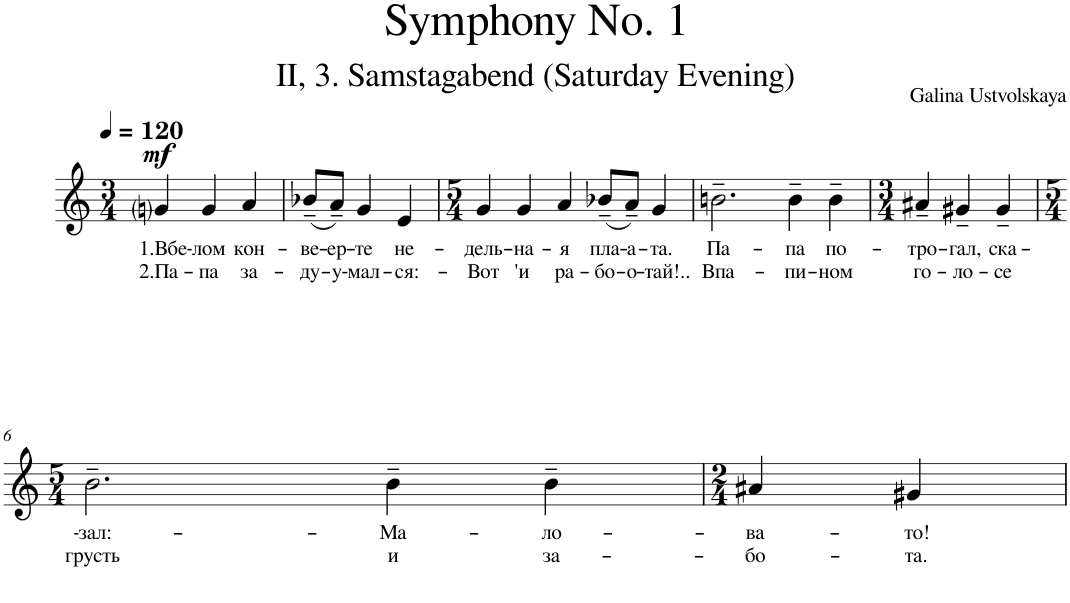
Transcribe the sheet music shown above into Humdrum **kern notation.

**kern	**text	**text	**dynam
*part1	*part1	*part1	*part1
*staff1	*staff1	*staff1	*staff1
*I"Voice	*	*	*
*I'Vo.	*	*	*
*clefG2	*	*	*
*k[]	*	*	*
*M3/4	*	*	*
*MM120	*	*	*
=1	=1	=1	=1
!	!LO:LY:b	!LO:LY:b	!LO:DY:a
4gni/	1.Вбе-	2.Па-	mf
!	!LO:LY:b	!LO:LY:b	!
4g/	-лом	-па	.
!	!LO:LY:b	!LO:LY:b	!
4a/	кон-	за-	.
=2	=2	=2	=2
!	!LO:LY:b	!LO:LY:b	!
(8b-X~/L	-ве-	-ду-	.
!	!LO:LY:b	!LO:LY:b	!
8a~/J)	-ер-	-у-	.
!	!LO:LY:b	!LO:LY:b	!
4g/	-те	-мал-	.
!	!LO:LY:b	!LO:LY:b	!
4e/	не-	-ся:-	.
=3	=3	=3	=3
*M5/4	*	*	*
!	!LO:LY:b	!LO:LY:b	!
4g/	-дель-	-Вот	.
!	!LO:LY:b	!LO:LY:b	!
4g/	-на-	'и	.
!	!LO:LY:b	!LO:LY:b	!
4a/	-я	ра-	.
!	!LO:LY:b	!LO:LY:b	!
(8b-X~/L	пла-	-бо-	.
!	!LO:LY:b	!LO:LY:b	!
8a~/J)	-а-	-о-	.
!	!LO:LY:b	!LO:LY:b	!
4g/	-та.	-тай!..	.
=4	=4	=4	=4
!	!LO:LY:b	!LO:LY:b	!
2.bn~\	Па-	Впа-	.
!	!LO:LY:b	!LO:LY:b	!
4b~\	-па	-пи-	.
!	!LO:LY:b	!LO:LY:b	!
4b~\	по-	ном	.
=5	=5	=5	=5
*M3/4	*	*	*
!	!LO:LY:b	!LO:LY:b	!
4a#X~/	-тро-	го-	.
!	!LO:LY:b	!LO:LY:b	!
4g#X~/	-гал,	-ло-	.
!	!LO:LY:b	!LO:LY:b	!
4g#~/	ска-	-се	.
!!LO:LB:g=z
=6	=6	=6	=6
*M5/4	*	*	*
!	!LO:LY:b	!LO:LY:b	!
2.b~\	-зал:-	грусть	.
!	!LO:LY:b	!LO:LY:b	!
4b~\	-Ма-	и	.
!	!LO:LY:b	!LO:LY:b	!
4b~\	-ло-	за-	.
=7	=7	=7	=7
*M2/4	*	*	*
!	!LO:LY:b	!LO:LY:b	!
4a#X/	-ва-	-бо-	.
!	!LO:LY:b	!LO:LY:b	!
4g#X/	-то!	-та.	.
=	=	=	=
*-	*-	*-	*-
